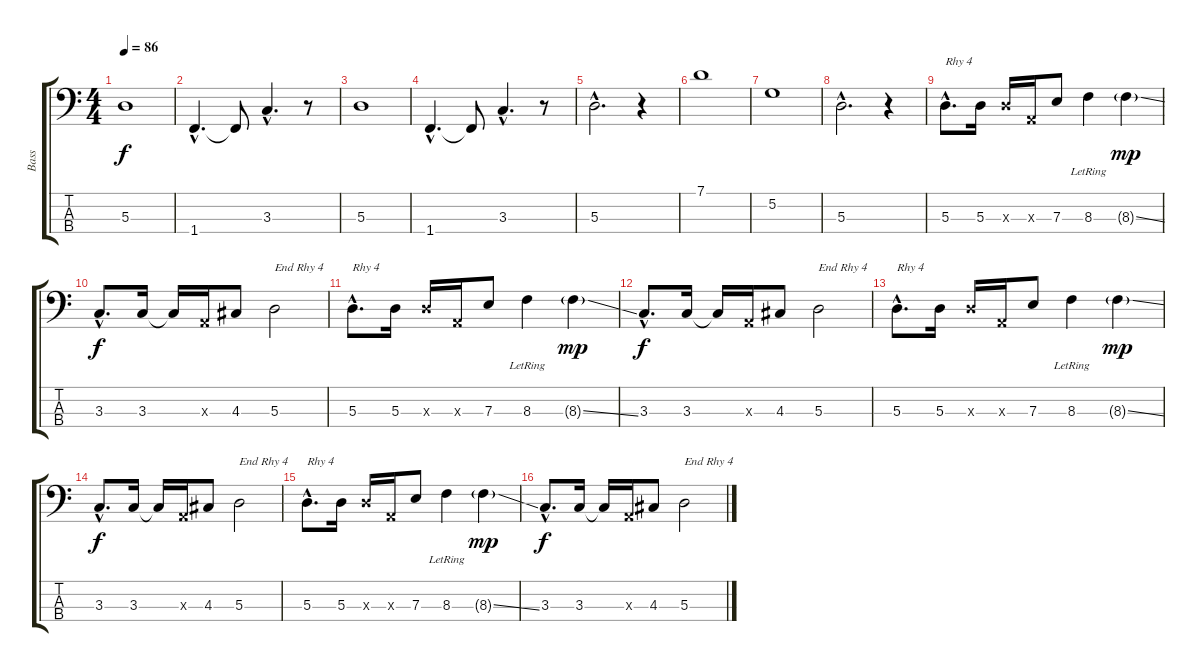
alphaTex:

\track ("Bass" "Bass") {instrument electricbassfinger}
\staff {score tabs}
\tuning (G2 D2 A1 E1) {hide}
\ts (4 4)
\tempo 86
\clef f4
\ks c
5.3.1{dy f} |
1.4{hac}.4{d} 1.4{t}.8 3.3{hac}.4{d} r.8 |
5.3.1 |
1.4{hac}.4{d} 1.4{t}.8 3.3{hac}.4{d} r.8 |
5.3{hac}.2{d} r.4 |
7.1.1 |
5.2.1 |
5.3{hac}.2{d} r.4 |
5.3{hac}.8{d txt "Rhy 4"} 5.3.16 5.3{x}.16 0.3{x}.16 7.3.8 8.3{lr}.4 8.3{ss g}.4{dy mp} |
3.3{hac}.8{d dy f} 3.3.16 3.3{t}.16 0.3{x}.16 4.3.8 5.3.2{txt "End Rhy 4"} |
5.3{hac}.8{d txt "Rhy 4"} 5.3.16 5.3{x}.16 0.3{x}.16 7.3.8 8.3{lr}.4 8.3{ss g}.4{dy mp} |
3.3{hac}.8{d dy f} 3.3.16 3.3{t}.16 0.3{x}.16 4.3.8 5.3.2{txt "End Rhy 4"} |
5.3{hac}.8{d txt "Rhy 4"} 5.3.16 5.3{x}.16 0.3{x}.16 7.3.8 8.3{lr}.4 8.3{ss g}.4{dy mp} |
3.3{hac}.8{d dy f} 3.3.16 3.3{t}.16 0.3{x}.16 4.3.8 5.3.2{txt "End Rhy 4"} |
5.3{hac}.8{d txt "Rhy 4"} 5.3.16 5.3{x}.16 0.3{x}.16 7.3.8 8.3{lr}.4 8.3{ss g}.4{dy mp} |
3.3{hac}.8{d dy f} 3.3.16 3.3{t}.16 0.3{x}.16 4.3.8 5.3.2{txt "End Rhy 4"}
